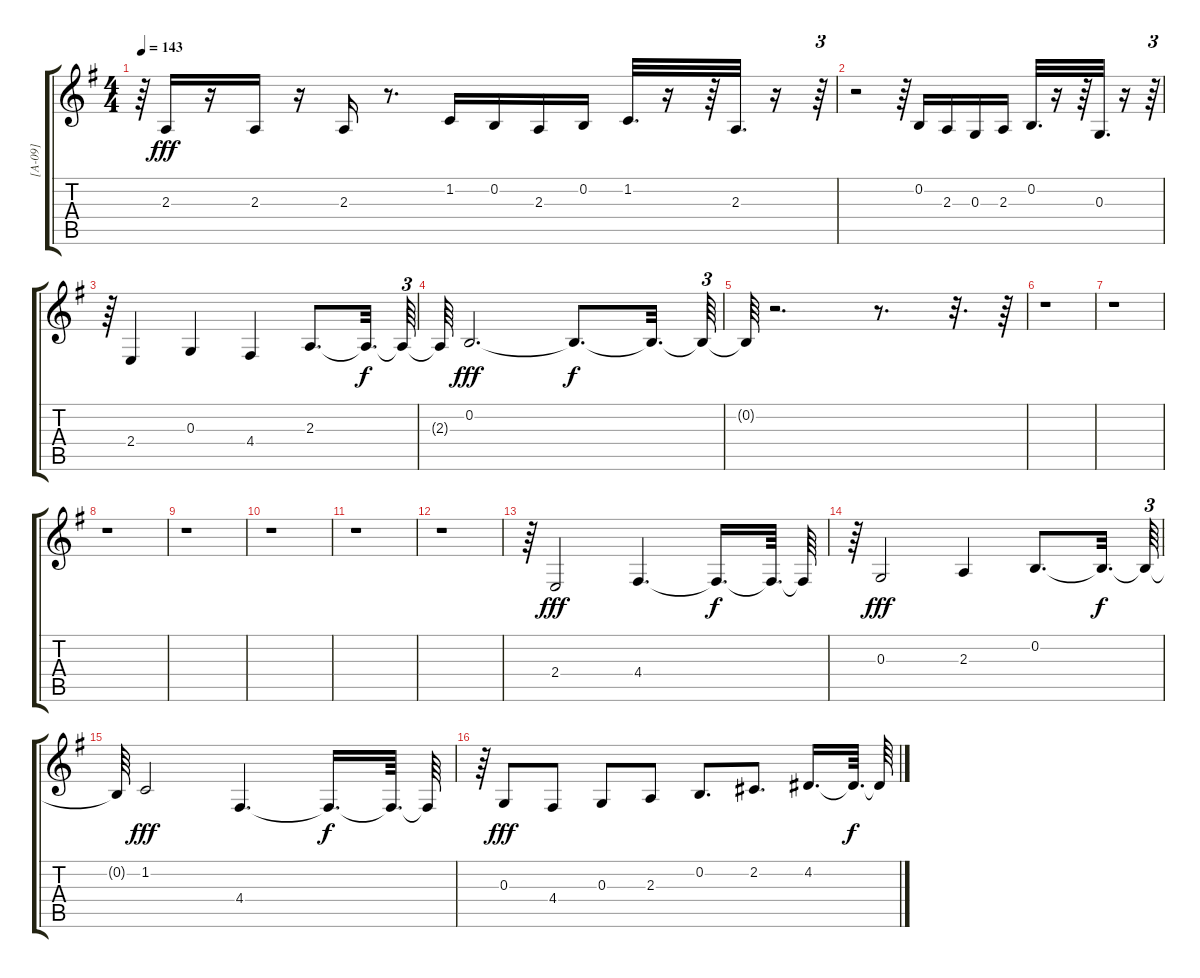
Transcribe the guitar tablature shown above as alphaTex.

\track ("[A-09] " "[A-09] ") {instrument stringensemble1}
\staff {score tabs}
\tuning (E4 B3 G3 D3 A2 E2) {hide}
\ts (4 4)
\tempo 143
\clef g2
\ks g
r.64{dy f} 2.3.16{dy fff balance 4 instrument stringensemble1} r.16 2.3.16 r.16 2.3.16 r.8{d} 1.2.16 0.2.16 2.3.16 0.2.16 1.2.32{d} r.16 r.64 2.3.32{d} r.16 r.64{tu (3 2)} |
r.2 r.64 0.2.16 2.3.16 0.3.16 2.3.16 0.2.32{d} r.16 r.64 0.3.32{d} r.16 r.64{tu (3 2)} |
r.64 2.4.4{instrument stringensemble1} 0.3.4 4.4.4 2.3.8{d} 2.3{t}.32{d dy f} 2.3{t}.64{tu (3 2)} |
2.3{t}.64 0.2.2{d dy fff} 0.2{t}.8{d dy f} 0.2{t}.32{d} 0.2{t}.64{tu (3 2)} |
0.2{t}.64 r.2{d} r.8{d} r.32{d} r.64{tu (3 2)} |
r.1 |
r.1 |
r.1 |
r.1 |
r.1 |
r.1 |
r.1 |
r.64 2.4.2{dy fff volume 11 balance 6} 4.4.4{d} 4.4{t}.16{d dy f} 4.4{t}.64{d} 4.4{t}.64 |
r.64 0.3.2{dy fff} 2.3.4 0.2.8{d} 0.2{t}.32{d dy f} 0.2{t}.64{tu (3 2)} |
0.2{t}.64 1.2.2{dy fff} 4.4.4{d} 4.4{t}.16{d dy f} 4.4{t}.64{d} 4.4{t}.64 |
r.64 0.3.8{dy fff} 4.4.8 0.3.8 2.3.8 0.2.8{d} 2.2.8{d} 4.2.16{d} 4.2{t}.64{d dy f} 4.2{t}.64
